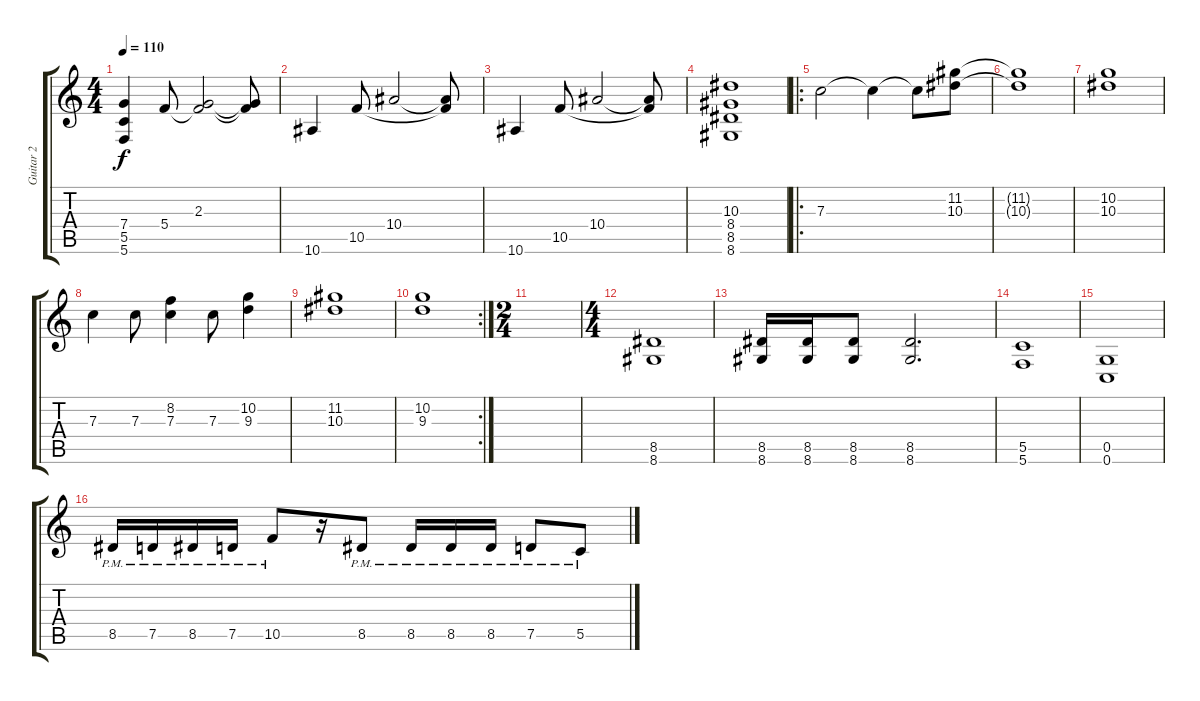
\track ("Guitar 2" "Guitar 2") {instrument distortionguitar}
\staff {score tabs}
\tuning (D4 A3 F3 C3 G2 C2) {hide}
\ts (4 4)
\tempo 110
\clef g2
\ks c
(7.4 5.5 5.6).4{dy f} 5.4.8 (2.3 5.4{t}).2 (2.3{t} 5.4{t}).8 |
10.6.4 10.5.8 10.4.2 (10.4{t} 10.5{t}).8 |
10.6.4 10.5.8 10.4.2 (10.4{t} 10.5{t}).8 |
(10.3 8.4 8.5 8.6).1 |
\ro
7.3.2 7.3{t}.4 7.3{t}.8 (11.2 10.3).8 |
(11.2{t} 10.3{t}).1 |
(10.2 10.3).1 |
7.3.4 7.3.8 (8.2 7.3).4 7.3.8 (10.2 9.3).4 |
(11.2 10.3).1 |
\rc 2
(10.2 9.3).1 |
\ts (2 4)
|
\ts (4 4)
(8.5 8.6).1 |
(8.5 8.6).16 (8.5 8.6).16 (8.5 8.6).8 (8.5 8.6).2{d} |
(5.5 5.6).1 |
(0.5 0.6).1 |
8.5{pm}.16 7.5{pm}.16 8.5{pm}.16 7.5{pm}.16 10.5{pm}.8 r.16 8.5{pm}.8 8.5{pm}.16 8.5{pm}.16 8.5{pm}.16 7.5{pm}.8 5.5{pm}.8
